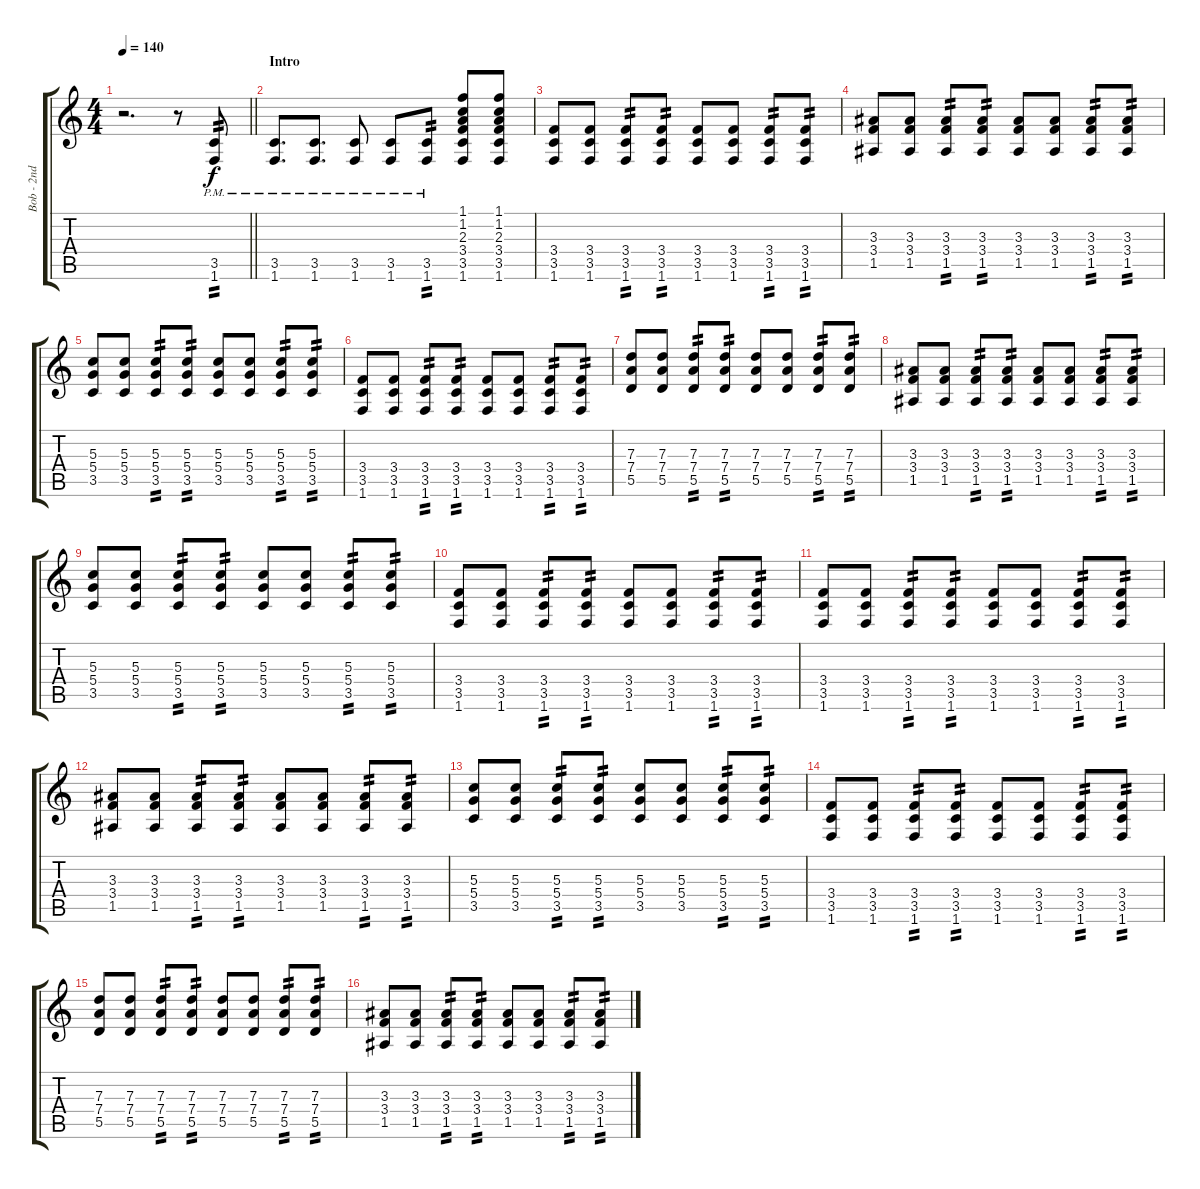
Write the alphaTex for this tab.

\track ("Bob - 2nd (Rhythm Guitar)" "Bob - 2nd ") {instrument distortionguitar}
\staff {score tabs}
\tuning (E4 B3 G3 D3 A2 E2) {hide}
\ts (4 4)
\tempo 140
\clef g2
\barLineRight lightlight
\ks c
r.2{d dy f instrument distortionguitar} r.8 (3.5{pm} 1.6{pm}).8{tp 2} |
\section ("" "Intro")
(3.5{pm} 1.6{pm}).8{d} (3.5{pm} 1.6{pm}).8{d} (3.5{pm} 1.6{pm}).8 (3.5{pm} 1.6{pm}).8 (3.5{pm} 1.6{pm}).8{tp 2} (1.1 1.2 2.3 3.4 3.5 1.6).8 (1.1 1.2 2.3 3.4 3.5 1.6).8 |
(3.4 3.5 1.6).8 (3.4 3.5 1.6).8 (3.4 3.5 1.6).8{tp 2} (3.4 3.5 1.6).8{tp 2} (3.4 3.5 1.6).8 (3.4 3.5 1.6).8 (3.4 3.5 1.6).8{tp 2} (3.4 3.5 1.6).8{tp 2} |
(3.3 3.4 1.5).8 (3.3 3.4 1.5).8 (3.3 3.4 1.5).8{tp 2} (3.3 3.4 1.5).8{tp 2} (3.3 3.4 1.5).8 (3.3 3.4 1.5).8 (3.3 3.4 1.5).8{tp 2} (3.3 3.4 1.5).8{tp 2} |
(5.3 5.4 3.5).8 (5.3 5.4 3.5).8 (5.3 5.4 3.5).8{tp 2} (5.3 5.4 3.5).8{tp 2} (5.3 5.4 3.5).8 (5.3 5.4 3.5).8 (5.3 5.4 3.5).8{tp 2} (5.3 5.4 3.5).8{tp 2} |
(3.4 3.5 1.6).8 (3.4 3.5 1.6).8 (3.4 3.5 1.6).8{tp 2} (3.4 3.5 1.6).8{tp 2} (3.4 3.5 1.6).8 (3.4 3.5 1.6).8 (3.4 3.5 1.6).8{tp 2} (3.4 3.5 1.6).8{tp 2} |
(7.3 7.4 5.5).8 (7.3 7.4 5.5).8 (7.3 7.4 5.5).8{tp 2} (7.3 7.4 5.5).8{tp 2} (7.3 7.4 5.5).8 (7.3 7.4 5.5).8 (7.3 7.4 5.5).8{tp 2} (7.3 7.4 5.5).8{tp 2} |
(3.3 3.4 1.5).8 (3.3 3.4 1.5).8 (3.3 3.4 1.5).8{tp 2} (3.3 3.4 1.5).8{tp 2} (3.3 3.4 1.5).8 (3.3 3.4 1.5).8 (3.3 3.4 1.5).8{tp 2} (3.3 3.4 1.5).8{tp 2} |
(5.3 5.4 3.5).8 (5.3 5.4 3.5).8 (5.3 5.4 3.5).8{tp 2} (5.3 5.4 3.5).8{tp 2} (5.3 5.4 3.5).8 (5.3 5.4 3.5).8 (5.3 5.4 3.5).8{tp 2} (5.3 5.4 3.5).8{tp 2} |
(3.4 3.5 1.6).8 (3.4 3.5 1.6).8 (3.4 3.5 1.6).8{tp 2} (3.4 3.5 1.6).8{tp 2} (3.4 3.5 1.6).8 (3.4 3.5 1.6).8 (3.4 3.5 1.6).8{tp 2} (3.4 3.5 1.6).8{tp 2} |
(3.4 3.5 1.6).8 (3.4 3.5 1.6).8 (3.4 3.5 1.6).8{tp 2} (3.4 3.5 1.6).8{tp 2} (3.4 3.5 1.6).8 (3.4 3.5 1.6).8 (3.4 3.5 1.6).8{tp 2} (3.4 3.5 1.6).8{tp 2} |
(3.3 3.4 1.5).8 (3.3 3.4 1.5).8 (3.3 3.4 1.5).8{tp 2} (3.3 3.4 1.5).8{tp 2} (3.3 3.4 1.5).8 (3.3 3.4 1.5).8 (3.3 3.4 1.5).8{tp 2} (3.3 3.4 1.5).8{tp 2} |
(5.3 5.4 3.5).8 (5.3 5.4 3.5).8 (5.3 5.4 3.5).8{tp 2} (5.3 5.4 3.5).8{tp 2} (5.3 5.4 3.5).8 (5.3 5.4 3.5).8 (5.3 5.4 3.5).8{tp 2} (5.3 5.4 3.5).8{tp 2} |
(3.4 3.5 1.6).8 (3.4 3.5 1.6).8 (3.4 3.5 1.6).8{tp 2} (3.4 3.5 1.6).8{tp 2} (3.4 3.5 1.6).8 (3.4 3.5 1.6).8 (3.4 3.5 1.6).8{tp 2} (3.4 3.5 1.6).8{tp 2} |
(7.3 7.4 5.5).8 (7.3 7.4 5.5).8 (7.3 7.4 5.5).8{tp 2} (7.3 7.4 5.5).8{tp 2} (7.3 7.4 5.5).8 (7.3 7.4 5.5).8 (7.3 7.4 5.5).8{tp 2} (7.3 7.4 5.5).8{tp 2} |
(3.3 3.4 1.5).8 (3.3 3.4 1.5).8 (3.3 3.4 1.5).8{tp 2} (3.3 3.4 1.5).8{tp 2} (3.3 3.4 1.5).8 (3.3 3.4 1.5).8 (3.3 3.4 1.5).8{tp 2} (3.3 3.4 1.5).8{tp 2}
